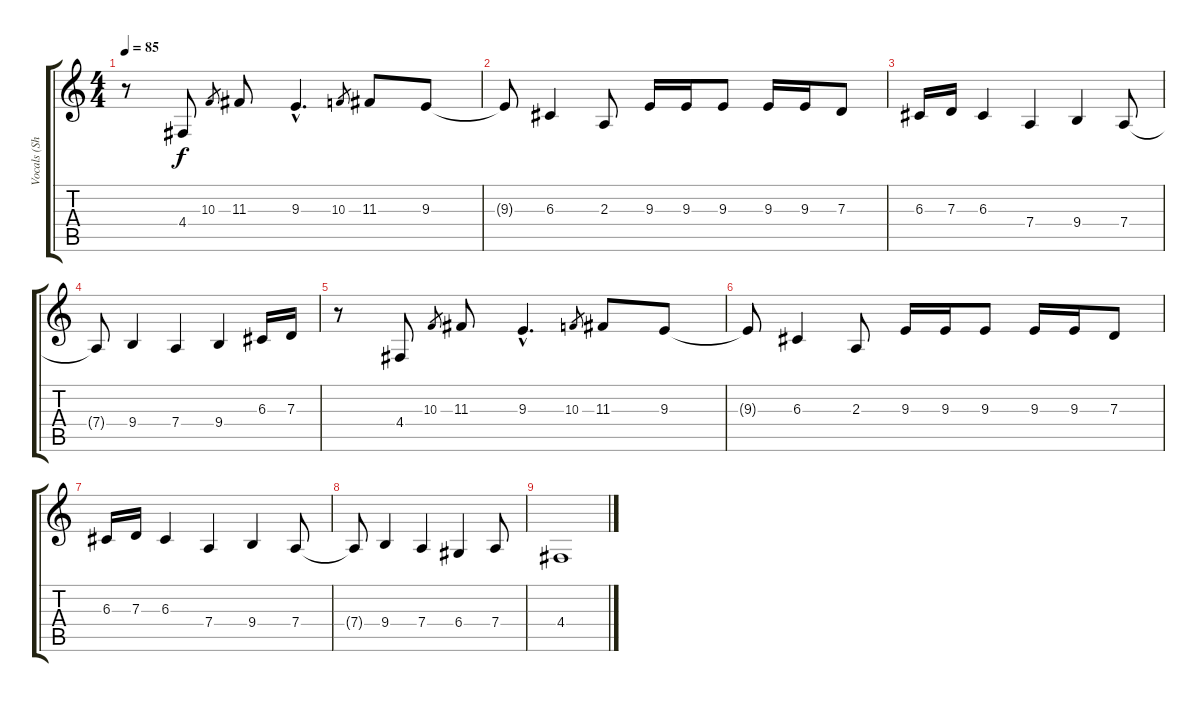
\track ("Vocals (Shaun)" "Vocals (Sh") {instrument stringensemble1}
\staff {score tabs}
\tuning (E4 B3 G3 D3 A2 D2) {hide}
\ts (4 4)
\tempo 85
\clef g2
\ks c
r.8{dy f} 4.4.8 10.3.8{gr} 11.3.8 9.3{hac}.4{d} 10.3.8{gr} 11.3.8 9.3.8 |
9.3{t}.8 6.3.4 2.3.8 9.3.16 9.3.16 9.3.8 9.3.16 9.3.16 7.3.8 |
6.3.16 7.3.16 6.3.4 7.4.4 9.4.4 7.4.8 |
7.4{t}.8 9.4.4 7.4.4 9.4.4 6.3.16 7.3.16 |
r.8 4.4.8 10.3.8{gr} 11.3.8 9.3{hac}.4{d} 10.3.8{gr} 11.3.8 9.3.8 |
9.3{t}.8 6.3.4 2.3.8 9.3.16 9.3.16 9.3.8 9.3.16 9.3.16 7.3.8 |
6.3.16 7.3.16 6.3.4 7.4.4 9.4.4 7.4.8 |
7.4{t}.8 9.4.4 7.4.4 6.4.4 7.4.8 |
4.4.1
